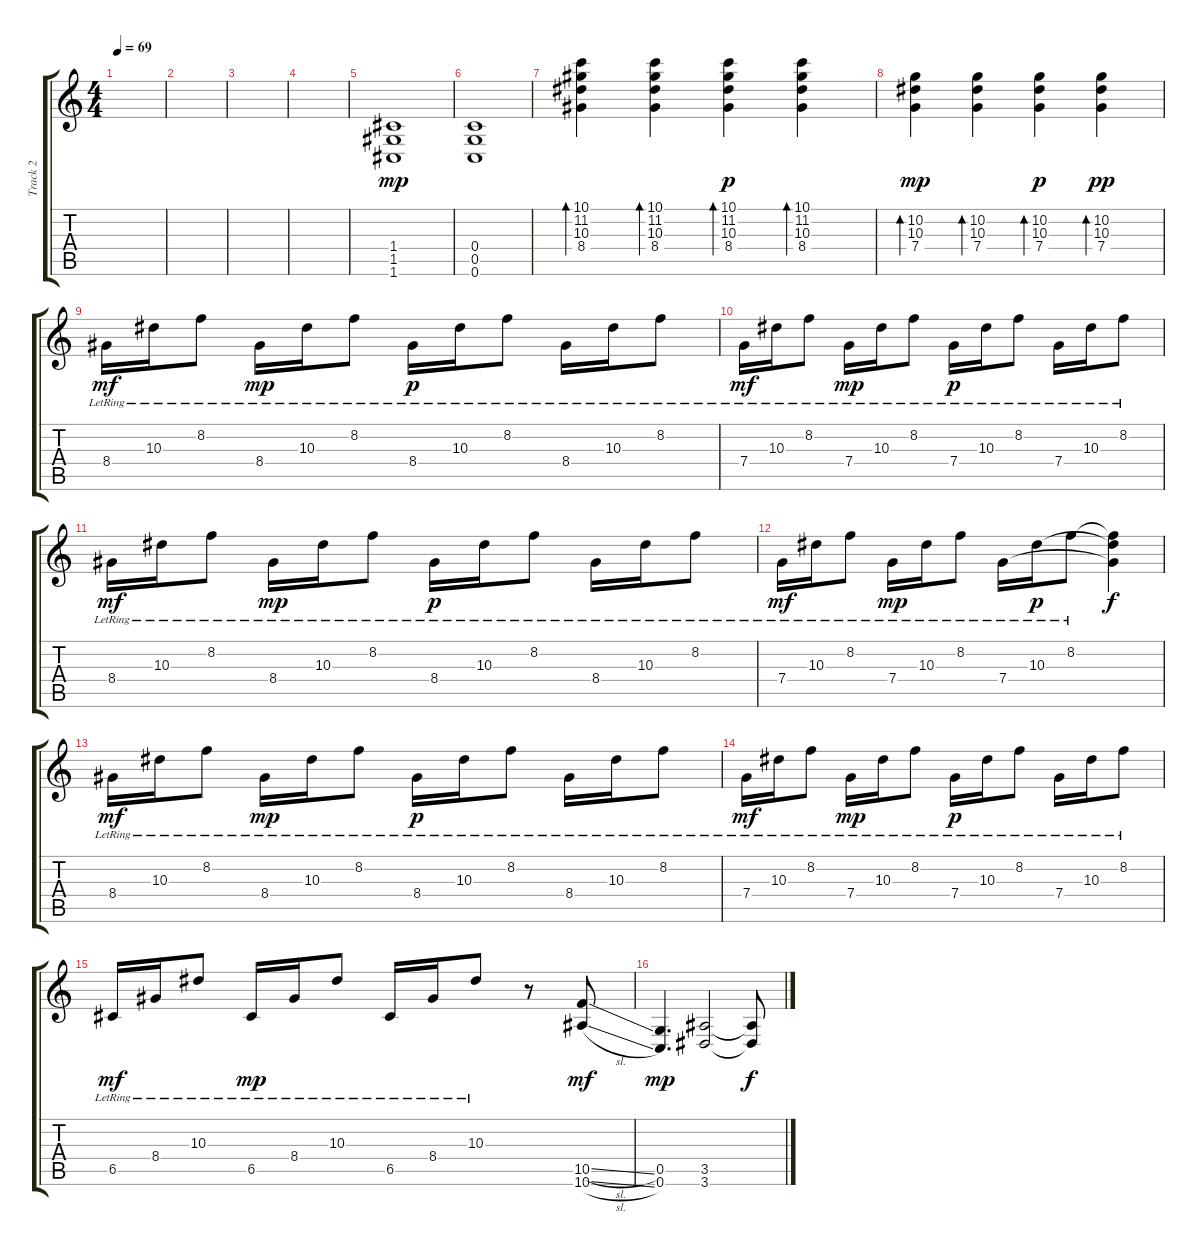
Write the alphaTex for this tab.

\track ("Track 2" "Track 2") {instrument electricguitarjazz}
\staff {score tabs}
\tuning (D4 A3 F3 C3 G2 C2) {hide}
\ts (4 4)
\tempo 69
\clef g2
\ks c
|
|
|
|
(1.4 1.5 1.6).1{dy mp instrument distortionguitar} |
(0.4 0.5 0.6).1 |
(10.1 11.2 10.3 8.4).4{bd 120 instrument electricguitarjazz} (10.1 11.2 10.3 8.4).4{bd 120} (10.1 11.2 10.3 8.4).4{bd 120 dy p} (10.1 11.2 10.3 8.4).4{bd 120} |
(10.2 10.3 7.4).4{bd 240 dy mp} (10.2 10.3 7.4).4{bd 240} (10.2 10.3 7.4).4{bd 240 dy p} (10.2 10.3 7.4).4{bd 240 dy pp} |
8.4{lr}.16{dy mf} 10.3{lr}.16 8.2{lr}.8 8.4{lr}.16{dy mp} 10.3{lr}.16 8.2{lr}.8 8.4{lr}.16{dy p} 10.3{lr}.16 8.2{lr}.8 8.4{lr}.16 10.3{lr}.16 8.2{lr}.8 |
7.4{lr}.16{dy mf} 10.3{lr}.16 8.2{lr}.8 7.4{lr}.16{dy mp} 10.3{lr}.16 8.2{lr}.8 7.4{lr}.16{dy p} 10.3{lr}.16 8.2{lr}.8 7.4{lr}.16 10.3{lr}.16 8.2{lr}.8 |
8.4{lr}.16{dy mf} 10.3{lr}.16 8.2{lr}.8 8.4{lr}.16{dy mp} 10.3{lr}.16 8.2{lr}.8 8.4{lr}.16{dy p} 10.3{lr}.16 8.2{lr}.8 8.4{lr}.16 10.3{lr}.16 8.2{lr}.8 |
7.4{lr}.16{dy mf} 10.3{lr}.16 8.2{lr}.8 7.4{lr}.16{dy mp} 10.3{lr}.16 8.2{lr}.8 7.4{lr}.16 10.3{lr}.16{dy p} 8.2{lr}.8 (8.2{t} 10.3{t} 7.4{t}).4{dy f} |
8.4{lr}.16{dy mf} 10.3{lr}.16 8.2{lr}.8 8.4{lr}.16{dy mp} 10.3{lr}.16 8.2{lr}.8 8.4{lr}.16{dy p} 10.3{lr}.16 8.2{lr}.8 8.4{lr}.16 10.3{lr}.16 8.2{lr}.8 |
7.4{lr}.16{dy mf} 10.3{lr}.16 8.2{lr}.8 7.4{lr}.16{dy mp} 10.3{lr}.16 8.2{lr}.8 7.4{lr}.16{dy p} 10.3{lr}.16 8.2{lr}.8 7.4{lr}.16 10.3{lr}.16 8.2{lr}.8 |
6.5{lr}.16{dy mf} 8.4{lr}.16 10.3{lr}.8 6.5{lr}.16{dy mp} 8.4{lr}.16 10.3{lr}.8 6.5{lr}.16 8.4{lr}.16 10.3{lr}.8 r.8 (10.5{sl} 10.6{sl}).8{dy mf instrument distortionguitar} |
(0.5 0.6).4{d dy mp} (3.5 3.6).2 (3.5{t} 3.6{t}).8{dy f}
